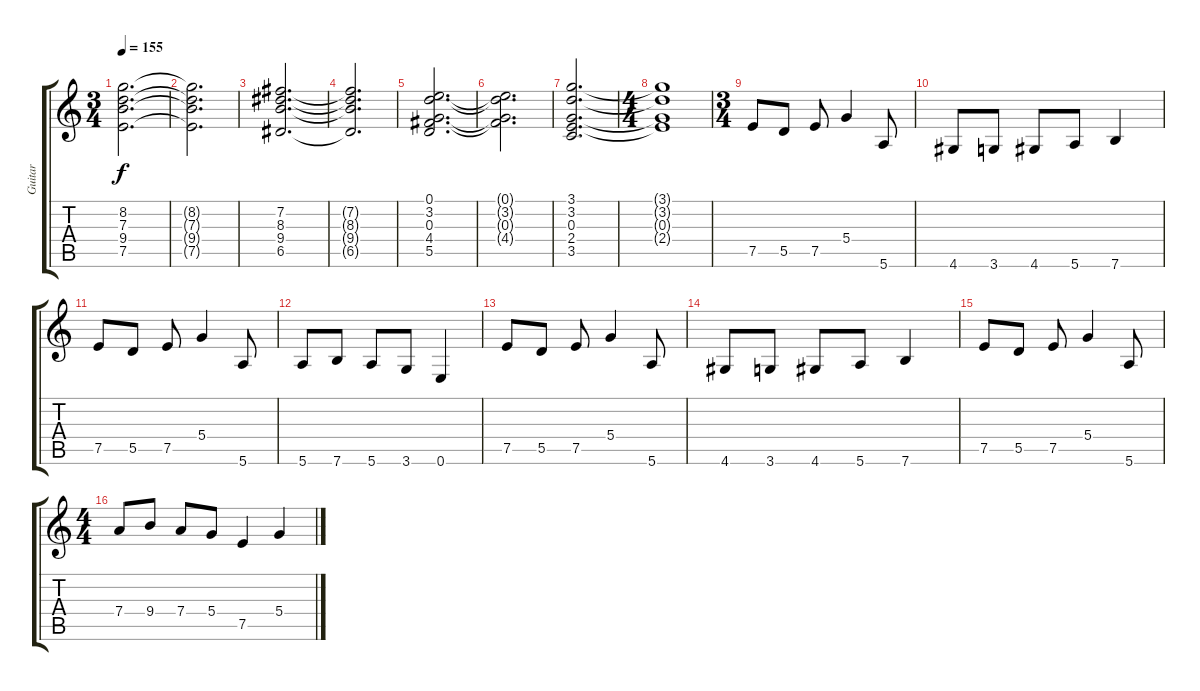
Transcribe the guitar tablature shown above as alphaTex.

\track ("Guitar " "Guitar ") {instrument distortionguitar}
\staff {score tabs}
\tuning (E4 B3 G3 D3 A2 E2) {hide}
\ts (3 4)
\tempo 155
\clef g2
\ks c
(8.2 7.3 9.4 7.5).2{d dy f} |
(8.2{t} 7.3{t} 9.4{t} 7.5{t}).2{d} |
(7.2 8.3 9.4 6.5).2{d} |
(7.2{t} 8.3{t} 9.4{t} 6.5{t}).2{d} |
(0.1 3.2 0.3 4.4 5.5).2{d} |
(0.1{t} 3.2{t} 0.3{t} 4.4{t}).2{d} |
(3.1 3.2 0.3 2.4 3.5).2{d} |
\ts (4 4)
(3.1{t} 3.2{t} 0.3{t} 2.4{t}).1 |
\ts (3 4)
7.5.8{instrument distortionguitar} 5.5.8 7.5.8 5.4.4 5.6.8 |
4.6.8 3.6.8 4.6.8 5.6.8 7.6.4 |
7.5.8 5.5.8 7.5.8 5.4.4 5.6.8 |
5.6.8 7.6.8 5.6.8 3.6.8 0.6.4 |
7.5.8 5.5.8 7.5.8 5.4.4 5.6.8 |
4.6.8 3.6.8 4.6.8 5.6.8 7.6.4 |
7.5.8 5.5.8 7.5.8 5.4.4 5.6.8 |
\ts (4 4)
7.4.8 9.4.8 7.4.8 5.4.8 7.5.4 5.4.4
